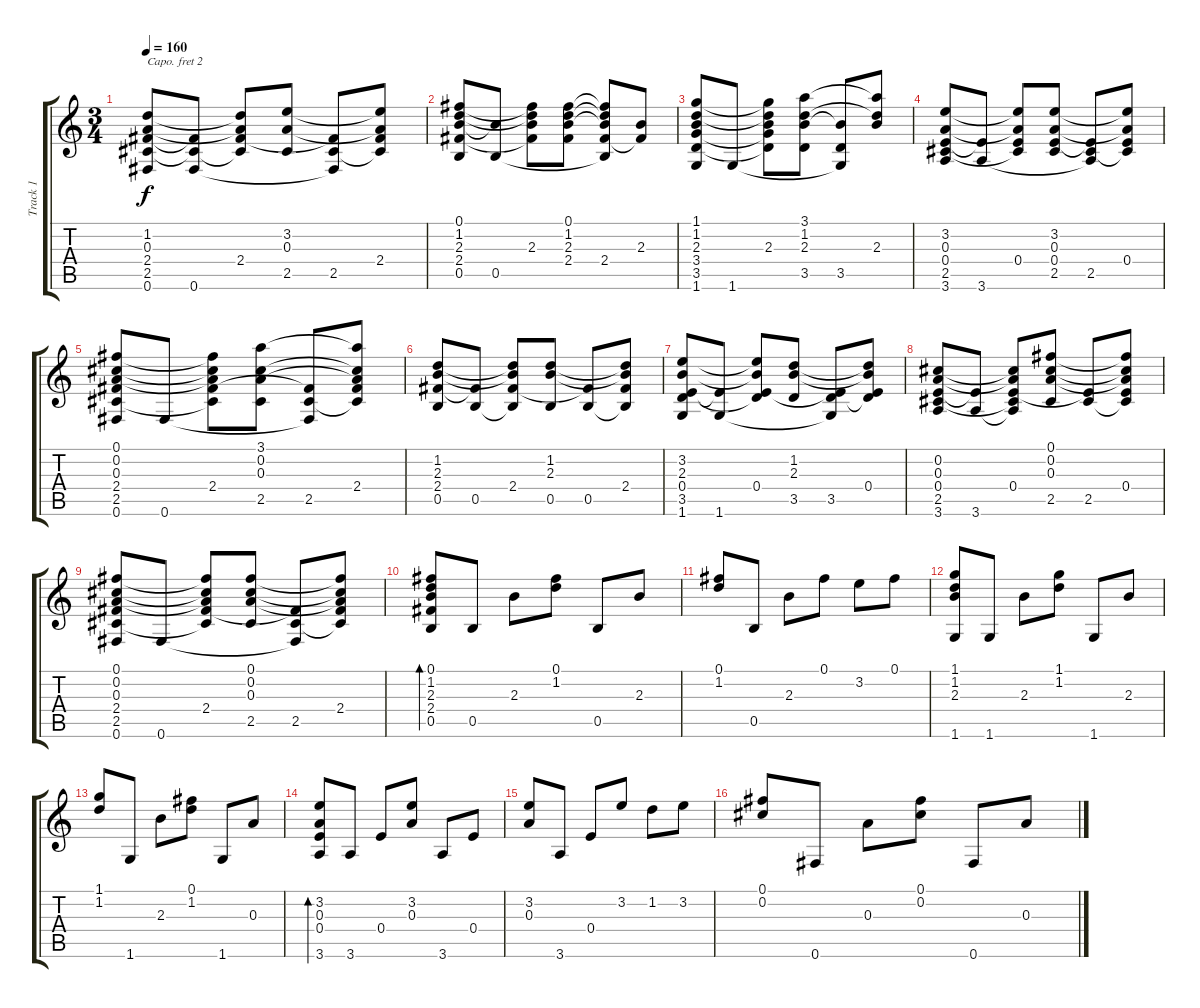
\track ("Track 1" "Track 1") {instrument acousticguitarsteel}
\staff {score tabs}
\capo 2
\tuning (E4 B3 G3 D3 A2 E2) {hide}
\ts (3 4)
\tempo 160
\clef g2
\ks c
(1.2 0.3 2.4 2.5 0.6).8{dy f} (2.4{t} 2.5{t} 0.6).8 (1.2{t} 0.3{t} 2.4 2.5{t}).8 (3.2 0.3 2.5).8 (2.4{t} 2.5 0.6{t}).8 (3.2{t} 0.3{t} 2.4 2.5{t}).8 |
(0.1 1.2 2.3 2.4 0.5).8 (2.3{t} 0.5).8 (0.1{t} 1.2{t} 2.3 2.4{t}).8 (0.1 1.2 2.3 2.4).8 (0.1{t} 1.2{t} 2.3{t} 2.4 0.5{t}).8 (2.3 2.4{t}).8 |
(1.1 1.2 2.3 3.4 3.5 1.6).8 1.6.8 (1.1{t} 1.2{t} 2.3 3.4{t} 3.5{t}).8 (3.1 1.2 2.3 3.5).8 (2.3{t} 3.5 1.6{t}).8 (3.1{t} 1.2{t} 2.3).8 |
(3.2 0.3 0.4 2.5 3.6).8 (0.4{t} 3.6).8 (3.2{t} 0.3{t} 0.4 2.5{t}).8 (3.2 0.3 0.4 2.5).8 (0.4{t} 2.5 3.6{t}).8 (3.2{t} 0.3{t} 0.4 2.5{t}).8 |
(0.1 0.2 0.3 2.4 2.5 0.6).8 0.6.8 (0.1{t} 0.2{t} 0.3{t} 2.4 2.5{t}).8 (3.1 0.2 0.3 2.5).8 (2.4{t} 2.5 0.6{t}).8 (3.1{t} 0.2{t} 0.3{t} 2.4 2.5{t}).8 |
(1.2 2.3 2.4 0.5).8 (2.4{t} 0.5).8 (1.2{t} 2.3{t} 2.4 0.5{t}).8 (1.2 2.3 0.5).8 (2.4{t} 0.5).8 (1.2{t} 2.3{t} 2.4 0.5{t}).8 |
(3.2 2.3 0.4 3.5 1.6).8 (0.4{t} 1.6).8 (3.2{t} 2.3{t} 0.4 3.5{t}).8 (1.2 2.3 3.5).8 (0.4{t} 3.5 1.6{t}).8 (1.2{t} 2.3{t} 0.4 3.5{t}).8 |
(0.2 0.3 0.4 2.5 3.6).8 (0.4{t} 3.6).8 (0.2{t} 0.3{t} 0.4 2.5{t} 3.6{t}).8 (0.1 0.2 0.3 2.5).8 (0.4{t} 2.5).8 (0.1{t} 0.2{t} 0.3{t} 0.4 2.5{t}).8 |
(0.1 0.2 0.3 2.4 2.5 0.6).8 0.6.8 (0.1{t} 0.2{t} 0.3{t} 2.4 2.5{t}).8 (0.1 0.2 0.3 2.5).8 (2.4{t} 2.5 0.6{t}).8 (0.1{t} 0.2{t} 0.3{t} 2.4 2.5{t}).8 |
(0.1 1.2 2.3 2.4 0.5).8{bd 60} 0.5.8 2.3.8 (0.1 1.2).8 0.5.8 2.3.8 |
(0.1 1.2).8 0.5.8 2.3.8 0.1.8 3.2.8 0.1.8 |
(1.1 1.2 2.3 1.6).8 1.6.8 2.3.8 (1.1 1.2).8 1.6.8 2.3.8 |
(1.1 1.2).8 1.6.8 2.3.8 (0.1 1.2).8 1.6.8 0.3.8 |
(3.2 0.3 0.4 3.6).8{bd 60} 3.6.8 0.4.8 (3.2 0.3).8 3.6.8 0.4.8 |
(3.2 0.3).8 3.6.8 0.4.8 3.2.8 1.2.8 3.2.8 |
(0.1 0.2).8 0.6.8 0.3.8 (0.1 0.2).8 0.6.8 0.3.8
